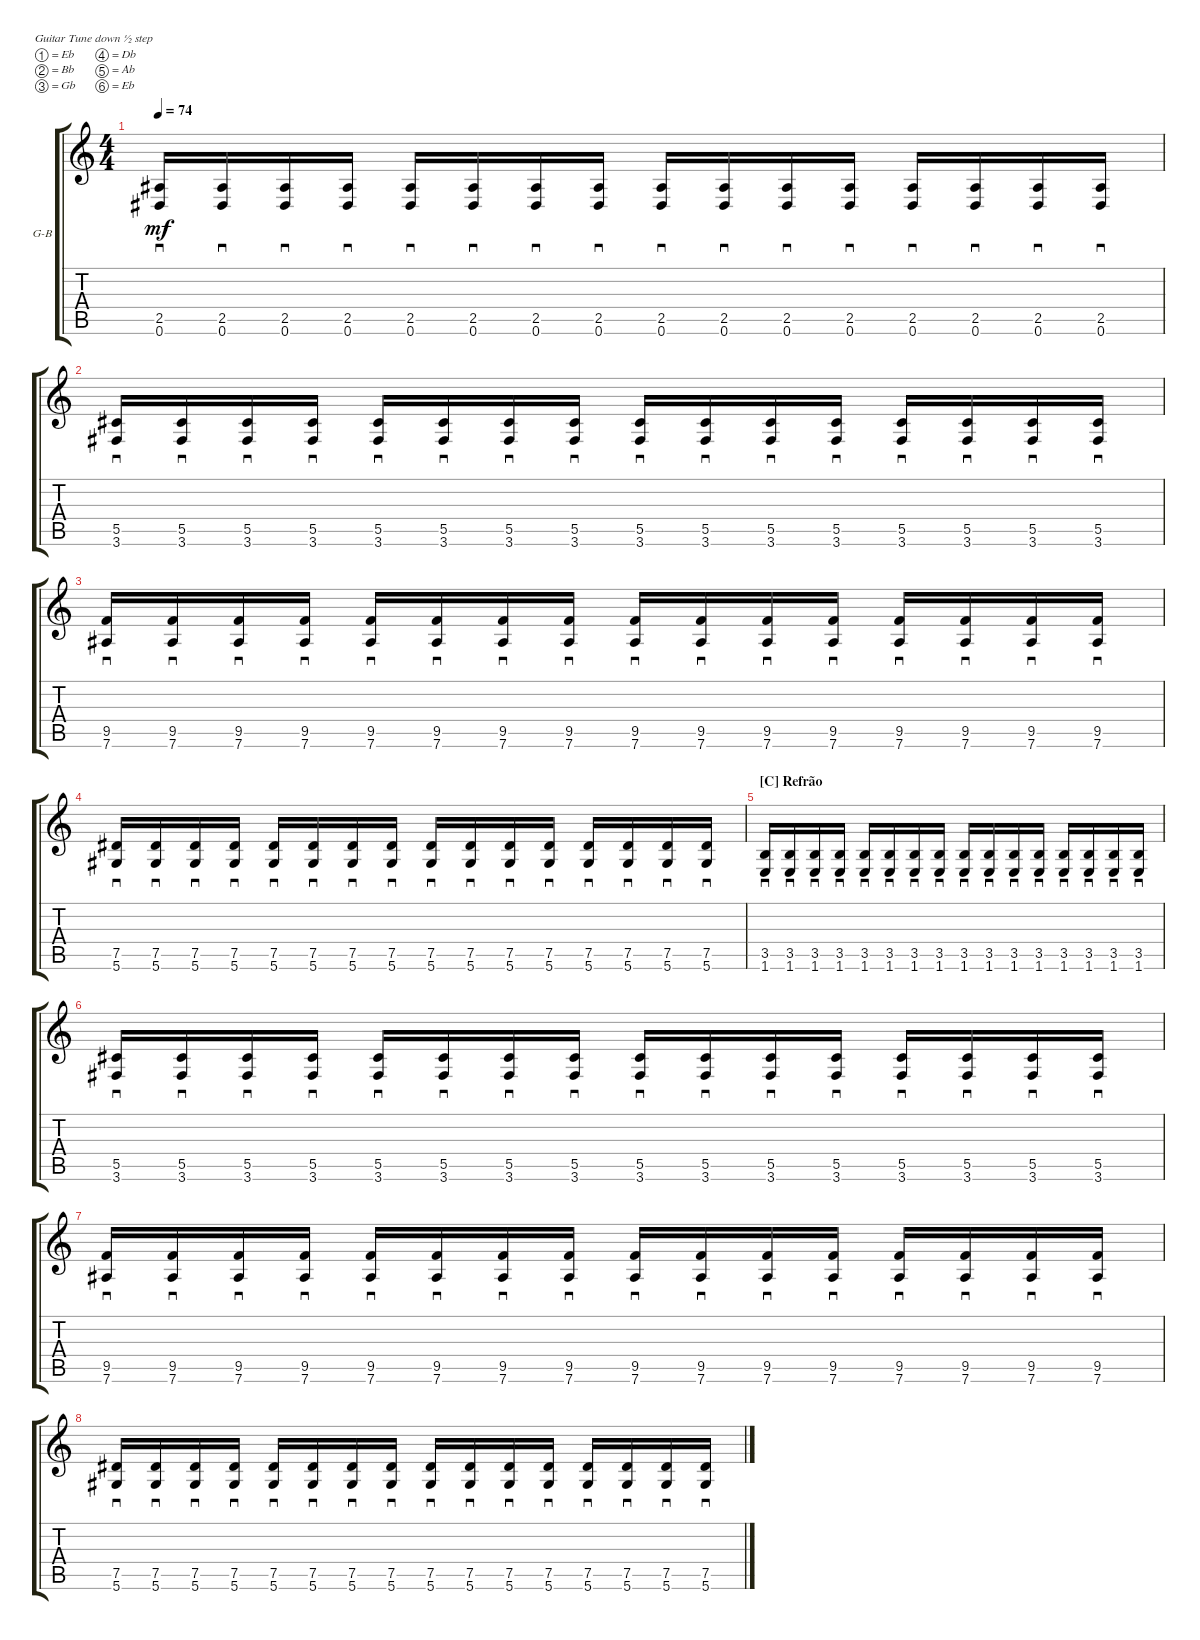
\defaultSystemsLayout 4
\bracketExtendMode groupsimilarinstruments
\firstSystemTrackNameOrientation horizontal
\otherSystemsTrackNameOrientation horizontal
\track ("Guitar Base" "G-B") {multiBarRest instrument acousticguitarsteel}
\staff {score tabs}
\tuning (Eb4 Bb3 Gb3 Db3 Ab2 Eb2)
\ts (4 4)
\tempo 74
\clef g2
\ks c
(0.6 2.5).16{sd dy mf} (0.6 2.5).16{sd} (0.6 2.5).16{sd} (0.6 2.5).16{sd} (0.6 2.5).16{sd} (0.6 2.5).16{sd} (0.6 2.5).16{sd} (0.6 2.5).16{sd} (0.6 2.5).16{sd} (0.6 2.5).16{sd} (0.6 2.5).16{sd} (0.6 2.5).16{sd} (0.6 2.5).16{sd} (0.6 2.5).16{sd} (0.6 2.5).16{sd} (0.6 2.5).16{sd} |
(5.5 3.6).16{sd} (5.5 3.6).16{sd} (5.5 3.6).16{sd} (5.5 3.6).16{sd} (5.5 3.6).16{sd} (5.5 3.6).16{sd} (5.5 3.6).16{sd} (5.5 3.6).16{sd} (5.5 3.6).16{sd} (5.5 3.6).16{sd} (5.5 3.6).16{sd} (5.5 3.6).16{sd} (5.5 3.6).16{sd} (5.5 3.6).16{sd} (5.5 3.6).16{sd} (5.5 3.6).16{sd} |
(7.6 9.5).16{sd} (7.6 9.5).16{sd} (7.6 9.5).16{sd} (7.6 9.5).16{sd} (7.6 9.5).16{sd} (7.6 9.5).16{sd} (7.6 9.5).16{sd} (7.6 9.5).16{sd} (7.6 9.5).16{sd} (7.6 9.5).16{sd} (7.6 9.5).16{sd} (7.6 9.5).16{sd} (7.6 9.5).16{sd} (7.6 9.5).16{sd} (7.6 9.5).16{sd} (7.6 9.5).16{sd} |
(5.6 7.5).16{sd} (5.6 7.5).16{sd} (5.6 7.5).16{sd} (5.6 7.5).16{sd} (5.6 7.5).16{sd} (5.6 7.5).16{sd} (5.6 7.5).16{sd} (5.6 7.5).16{sd} (5.6 7.5).16{sd} (5.6 7.5).16{sd} (5.6 7.5).16{sd} (5.6 7.5).16{sd} (5.6 7.5).16{sd} (5.6 7.5).16{sd} (5.6 7.5).16{sd} (5.6 7.5).16{sd} |
\section ("C" "Refrão")
(1.6 3.5).16{sd} (1.6 3.5).16{sd} (1.6 3.5).16{sd} (1.6 3.5).16{sd} (1.6 3.5).16{sd} (1.6 3.5).16{sd} (1.6 3.5).16{sd} (1.6 3.5).16{sd} (1.6 3.5).16{sd} (1.6 3.5).16{sd} (1.6 3.5).16{sd} (1.6 3.5).16{sd} (1.6 3.5).16{sd} (1.6 3.5).16{sd} (1.6 3.5).16{sd} (1.6 3.5).16{sd} |
(5.5 3.6).16{sd} (5.5 3.6).16{sd} (5.5 3.6).16{sd} (5.5 3.6).16{sd} (5.5 3.6).16{sd} (5.5 3.6).16{sd} (5.5 3.6).16{sd} (5.5 3.6).16{sd} (5.5 3.6).16{sd} (5.5 3.6).16{sd} (5.5 3.6).16{sd} (5.5 3.6).16{sd} (5.5 3.6).16{sd} (5.5 3.6).16{sd} (5.5 3.6).16{sd} (5.5 3.6).16{sd} |
(7.6 9.5).16{sd} (7.6 9.5).16{sd} (7.6 9.5).16{sd} (7.6 9.5).16{sd} (7.6 9.5).16{sd} (7.6 9.5).16{sd} (7.6 9.5).16{sd} (7.6 9.5).16{sd} (7.6 9.5).16{sd} (7.6 9.5).16{sd} (7.6 9.5).16{sd} (7.6 9.5).16{sd} (7.6 9.5).16{sd} (7.6 9.5).16{sd} (7.6 9.5).16{sd} (7.6 9.5).16{sd} |
(5.6 7.5).16{sd} (5.6 7.5).16{sd} (5.6 7.5).16{sd} (5.6 7.5).16{sd} (5.6 7.5).16{sd} (5.6 7.5).16{sd} (5.6 7.5).16{sd} (5.6 7.5).16{sd} (5.6 7.5).16{sd} (5.6 7.5).16{sd} (5.6 7.5).16{sd} (5.6 7.5).16{sd} (5.6 7.5).16{sd} (5.6 7.5).16{sd} (5.6 7.5).16{sd} (5.6 7.5).16{sd}
